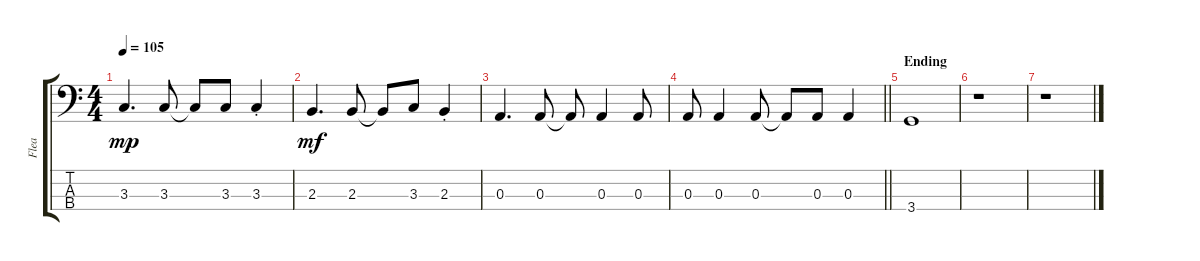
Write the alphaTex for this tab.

\track ("Flea" "Flea") {instrument electricbassfinger}
\staff {score tabs}
\tuning (G2 D2 A1 E1) {hide}
\ts (4 4)
\tempo 105
\clef f4
\ks c
3.3.4{d dy mp} 3.3.8 3.3{t}.8 3.3.8 3.3{st}.4 |
2.3.4{d dy mf} 2.3.8 2.3{t}.8 3.3.8 2.3{st}.4 |
0.3.4{d} 0.3.8 0.3{t}.8 0.3.4 0.3.8 |
\barLineRight lightlight
0.3.8 0.3.4 0.3.8 0.3{t}.8 0.3.8 0.3.4 |
\section ("" "Ending")
3.4.1 |
r.1 |
r.1
